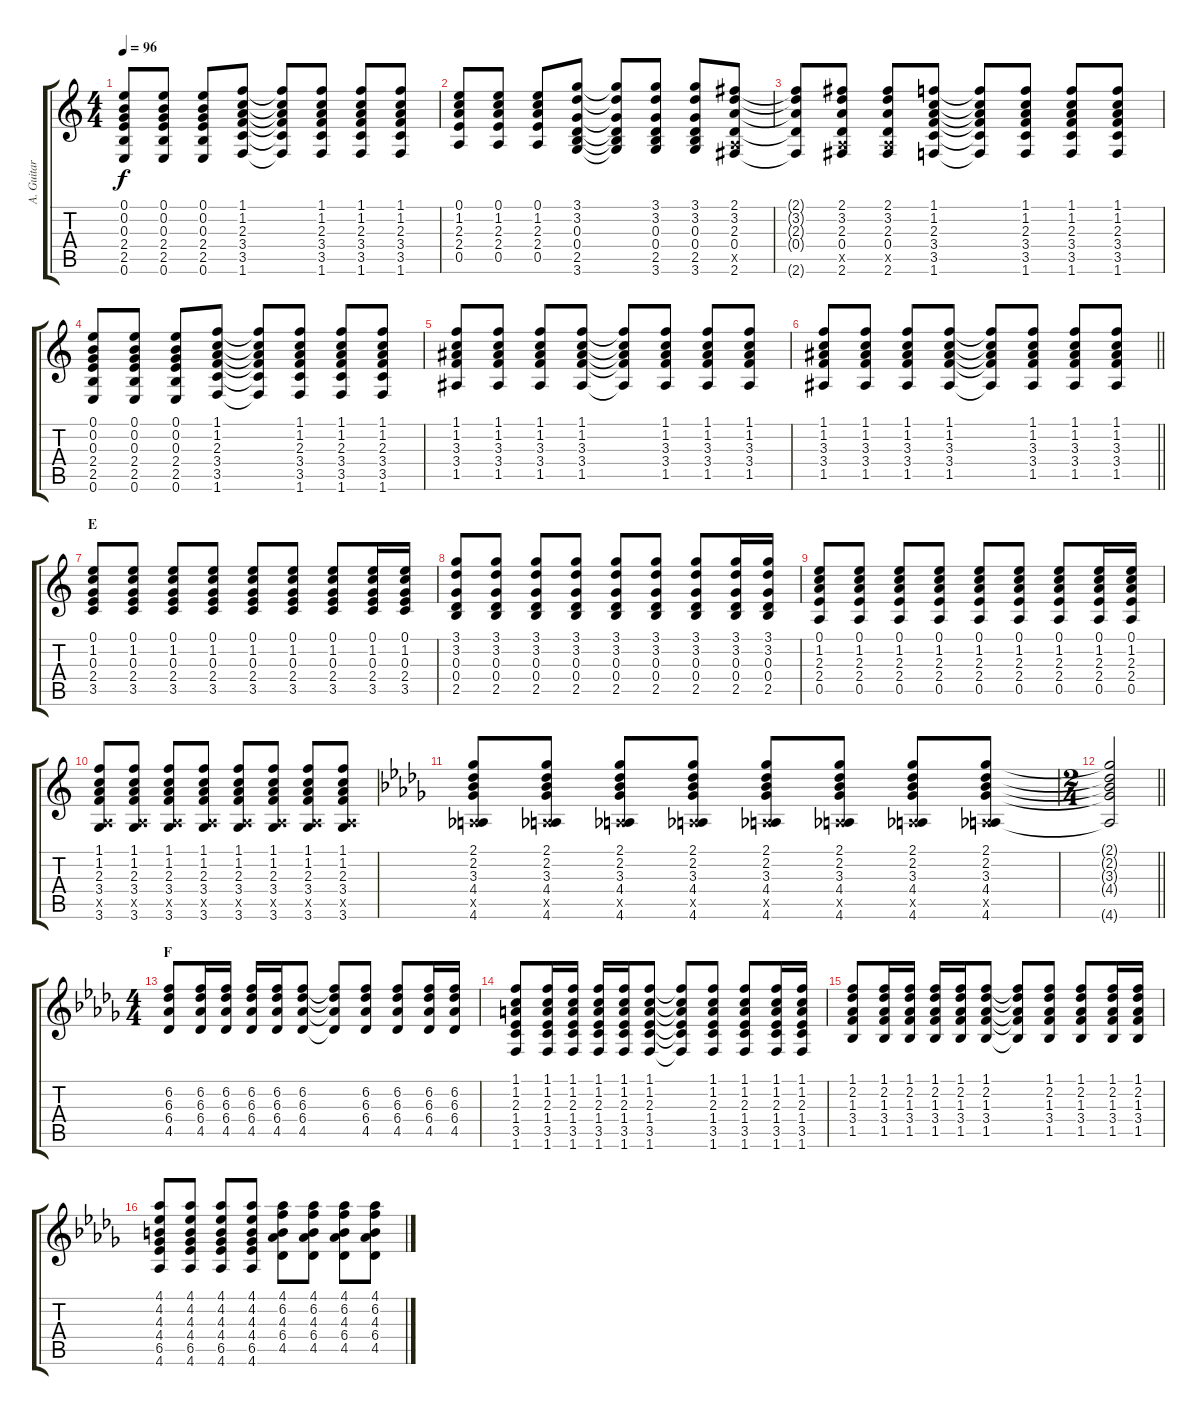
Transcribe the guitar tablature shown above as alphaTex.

\track ("A. Guitar" "A. Guitar") {instrument acousticguitarsteel}
\staff {score tabs}
\tuning (E4 B3 G3 D3 A2 E2) {hide}
\ts (4 4)
\tempo 96
\clef g2
\ks c
(0.1 0.2 0.3 2.4 2.5 0.6).8{dy f} (0.1 0.2 0.3 2.4 2.5 0.6).8 (0.1 0.2 0.3 2.4 2.5 0.6).8 (1.1 1.2 2.3 3.4 3.5 1.6).8 (1.1{t} 1.2{t} 2.3{t} 3.4{t} 3.5{t} 1.6{t}).8 (1.1 1.2 2.3 3.4 3.5 1.6).8 (1.1 1.2 2.3 3.4 3.5 1.6).8 (1.1 1.2 2.3 3.4 3.5 1.6).8 |
(0.1 1.2 2.3 2.4 0.5).8 (0.1 1.2 2.3 2.4 0.5).8 (0.1 1.2 2.3 2.4 0.5).8 (3.1 3.2 0.3 0.4 2.5 3.6).8 (3.1{t} 3.2{t} 0.3{t} 0.4{t} 2.5{t} 3.6{t}).8 (3.1 3.2 0.3 0.4 2.5 3.6).8 (3.1 3.2 0.3 0.4 2.5 3.6).8 (2.1 3.2 2.3 0.4 0.5{x} 2.6).8 |
(2.1{t} 3.2{t} 2.3{t} 0.4{t} 2.6{t}).8 (2.1 3.2 2.3 0.4 0.5{x} 2.6).8 (2.1 3.2 2.3 0.4 0.5{x} 2.6).8 (1.1 1.2 2.3 3.4 3.5 1.6).8 (1.1{t} 1.2{t} 2.3{t} 3.4{t} 3.5{t} 1.6{t}).8 (1.1 1.2 2.3 3.4 3.5 1.6).8 (1.1 1.2 2.3 3.4 3.5 1.6).8 (1.1 1.2 2.3 3.4 3.5 1.6).8 |
(0.1 0.2 0.3 2.4 2.5 0.6).8 (0.1 0.2 0.3 2.4 2.5 0.6).8 (0.1 0.2 0.3 2.4 2.5 0.6).8 (1.1 1.2 2.3 3.4 3.5 1.6).8 (1.1{t} 1.2{t} 2.3{t} 3.4{t} 3.5{t} 1.6{t}).8 (1.1 1.2 2.3 3.4 3.5 1.6).8 (1.1 1.2 2.3 3.4 3.5 1.6).8 (1.1 1.2 2.3 3.4 3.5 1.6).8 |
(1.1 1.2 3.3 3.4 1.5).8 (1.1 1.2 3.3 3.4 1.5).8 (1.1 1.2 3.3 3.4 1.5).8 (1.1 1.2 3.3 3.4 1.5).8 (1.1{t} 1.2{t} 3.3{t} 3.4{t} 1.5{t}).8 (1.1 1.2 3.3 3.4 1.5).8 (1.1 1.2 3.3 3.4 1.5).8 (1.1 1.2 3.3 3.4 1.5).8 |
\barLineRight lightlight
(1.1 1.2 3.3 3.4 1.5).8 (1.1 1.2 3.3 3.4 1.5).8 (1.1 1.2 3.3 3.4 1.5).8 (1.1 1.2 3.3 3.4 1.5).8 (1.1{t} 1.2{t} 3.3{t} 3.4{t} 1.5{t}).8 (1.1 1.2 3.3 3.4 1.5).8 (1.1 1.2 3.3 3.4 1.5).8 (1.1 1.2 3.3 3.4 1.5).8 |
\section ("" "E")
(0.1 1.2 0.3 2.4 3.5).8 (0.1 1.2 0.3 2.4 3.5).8 (0.1 1.2 0.3 2.4 3.5).8 (0.1 1.2 0.3 2.4 3.5).8 (0.1 1.2 0.3 2.4 3.5).8 (0.1 1.2 0.3 2.4 3.5).8 (0.1 1.2 0.3 2.4 3.5).8 (0.1 1.2 0.3 2.4 3.5).16 (0.1 1.2 0.3 2.4 3.5).16 |
(3.1 3.2 0.3 0.4 2.5).8 (3.1 3.2 0.3 0.4 2.5).8 (3.1 3.2 0.3 0.4 2.5).8 (3.1 3.2 0.3 0.4 2.5).8 (3.1 3.2 0.3 0.4 2.5).8 (3.1 3.2 0.3 0.4 2.5).8 (3.1 3.2 0.3 0.4 2.5).8 (3.1 3.2 0.3 0.4 2.5).16 (3.1 3.2 0.3 0.4 2.5).16 |
(0.1 1.2 2.3 2.4 0.5).8 (0.1 1.2 2.3 2.4 0.5).8 (0.1 1.2 2.3 2.4 0.5).8 (0.1 1.2 2.3 2.4 0.5).8 (0.1 1.2 2.3 2.4 0.5).8 (0.1 1.2 2.3 2.4 0.5).8 (0.1 1.2 2.3 2.4 0.5).8 (0.1 1.2 2.3 2.4 0.5).16 (0.1 1.2 2.3 2.4 0.5).16 |
(1.1 1.2 2.3 3.4 0.5{x} 3.6).8 (1.1 1.2 2.3 3.4 0.5{x} 3.6).8 (1.1 1.2 2.3 3.4 0.5{x} 3.6).8 (1.1 1.2 2.3 3.4 0.5{x} 3.6).8 (1.1 1.2 2.3 3.4 0.5{x} 3.6).8 (1.1 1.2 2.3 3.4 0.5{x} 3.6).8 (1.1 1.2 2.3 3.4 0.5{x} 3.6).8 (1.1 1.2 2.3 3.4 0.5{x} 3.6).8 |
\ks db
(2.1 2.2 3.3 4.4 0.5{x} 4.6).8 (2.1 2.2 3.3 4.4 0.5{x} 4.6).8 (2.1 2.2 3.3 4.4 0.5{x} 4.6).8 (2.1 2.2 3.3 4.4 0.5{x} 4.6).8 (2.1 2.2 3.3 4.4 0.5{x} 4.6).8 (2.1 2.2 3.3 4.4 0.5{x} 4.6).8 (2.1 2.2 3.3 4.4 0.5{x} 4.6).8 (2.1 2.2 3.3 4.4 0.5{x} 4.6).8 |
\ts (2 4)
\barLineRight lightlight
(2.1{t} 2.2{t} 3.3{t} 4.4{t} 4.6{t}).2 |
\ts (4 4)
\section ("" "F")
(6.2 6.3 6.4 4.5).8 (6.2 6.3 6.4 4.5).16 (6.2 6.3 6.4 4.5).16 (6.2 6.3 6.4 4.5).16 (6.2 6.3 6.4 4.5).16 (6.2 6.3 6.4 4.5).8 (6.2{t} 6.3{t} 6.4{t} 4.5{t}).8 (6.2 6.3 6.4 4.5).8 (6.2 6.3 6.4 4.5).8 (6.2 6.3 6.4 4.5).16 (6.2 6.3 6.4 4.5).16 |
(1.1 1.2 2.3 1.4 3.5 1.6).8 (1.1 1.2 2.3 1.4 3.5 1.6).16 (1.1 1.2 2.3 1.4 3.5 1.6).16 (1.1 1.2 2.3 1.4 3.5 1.6).16 (1.1 1.2 2.3 1.4 3.5 1.6).16 (1.1 1.2 2.3 1.4 3.5 1.6).8 (1.1{t} 1.2{t} 2.3{t} 1.4{t} 3.5{t} 1.6{t}).8 (1.1 1.2 2.3 1.4 3.5 1.6).8 (1.1 1.2 2.3 1.4 3.5 1.6).8 (1.1 1.2 2.3 1.4 3.5 1.6).16 (1.1 1.2 2.3 1.4 3.5 1.6).16 |
(1.1 2.2 1.3 3.4 1.5).8 (1.1 2.2 1.3 3.4 1.5).16 (1.1 2.2 1.3 3.4 1.5).16 (1.1 2.2 1.3 3.4 1.5).16 (1.1 2.2 1.3 3.4 1.5).16 (1.1 2.2 1.3 3.4 1.5).8 (1.1{t} 2.2{t} 1.3{t} 3.4{t} 1.5{t}).8 (1.1 2.2 1.3 3.4 1.5).8 (1.1 2.2 1.3 3.4 1.5).8 (1.1 2.2 1.3 3.4 1.5).16 (1.1 2.2 1.3 3.4 1.5).16 |
(4.1 4.2 4.3 4.4 6.5 4.6).8 (4.1 4.2 4.3 4.4 6.5 4.6).8 (4.1 4.2 4.3 4.4 6.5 4.6).8 (4.1 4.2 4.3 4.4 6.5 4.6).8 (4.1 6.2 4.3 6.4 4.5).8 (4.1 6.2 4.3 6.4 4.5).8 (4.1 6.2 4.3 6.4 4.5).8 (4.1 6.2 4.3 6.4 4.5).8
